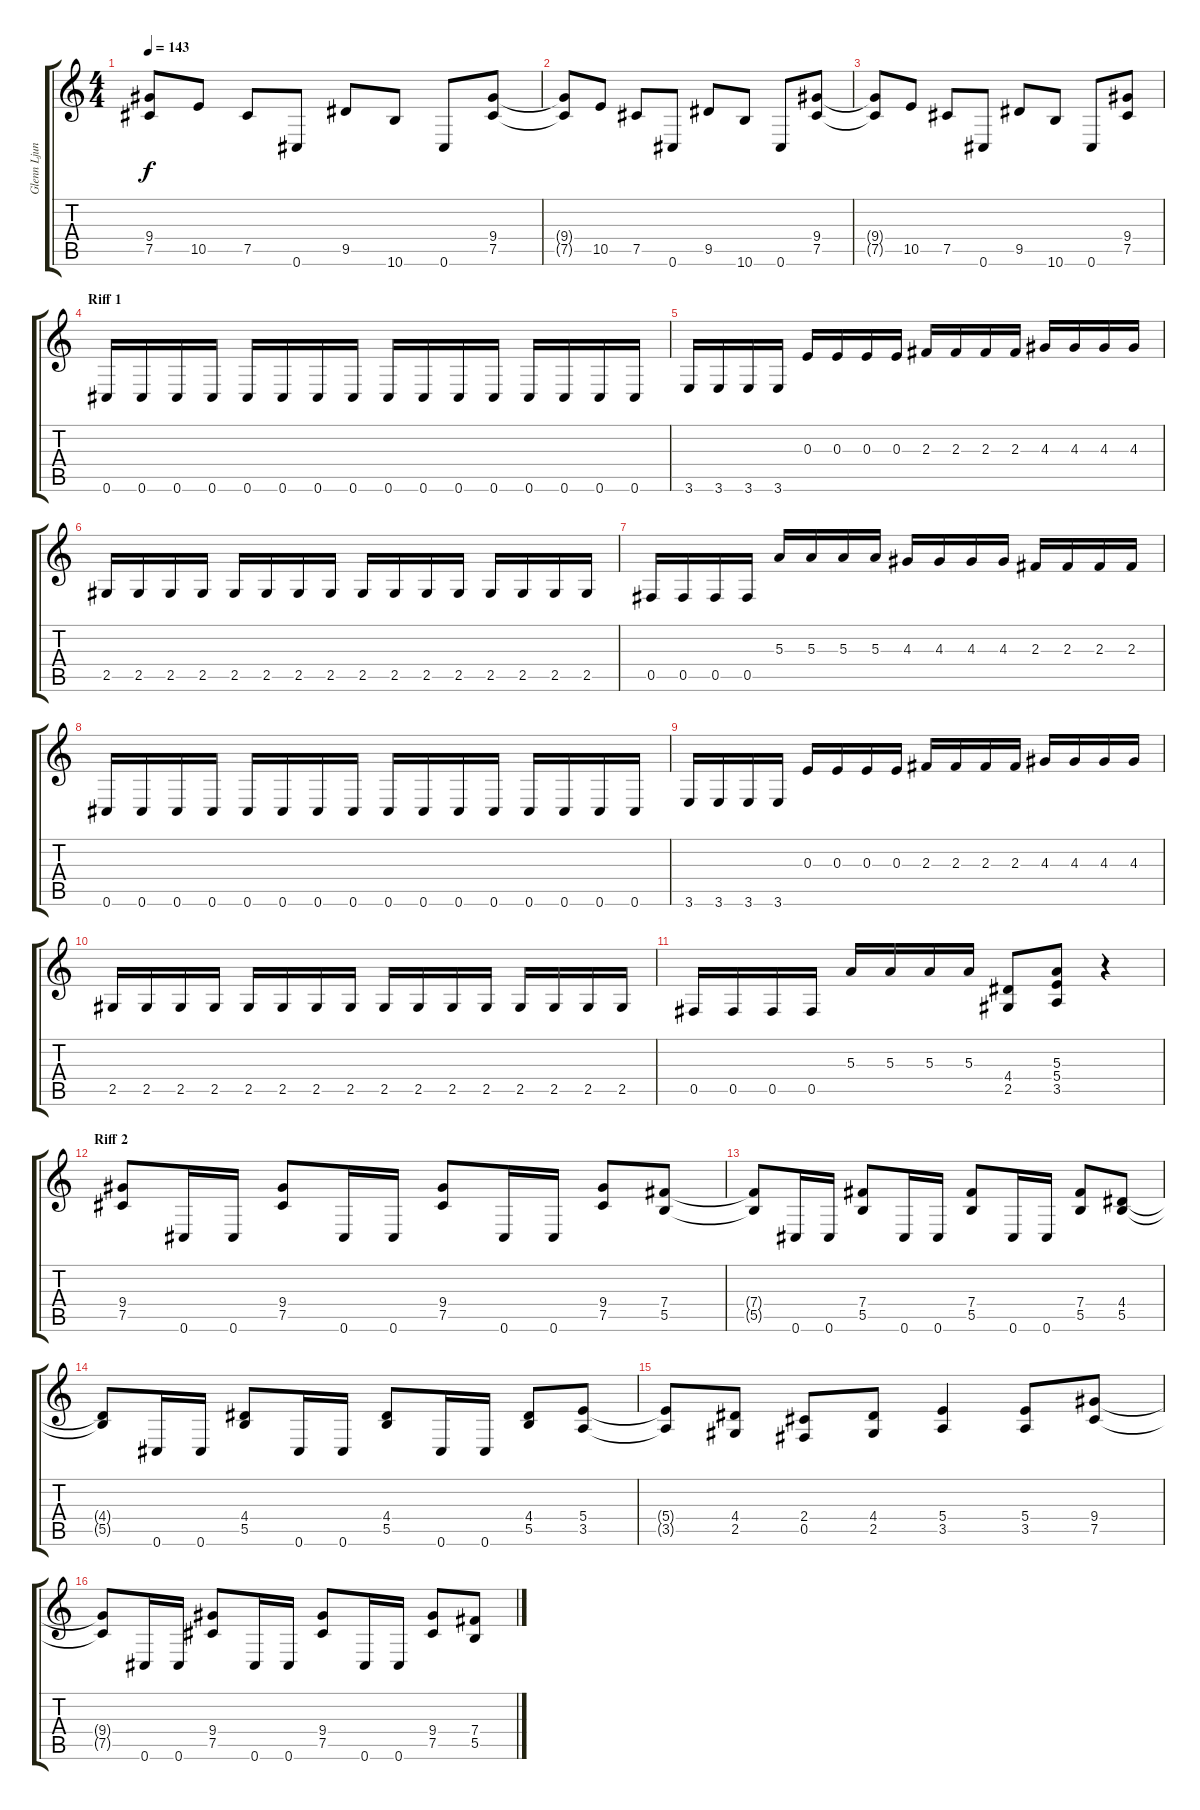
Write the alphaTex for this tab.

\track ("Glenn Ljungström" "Glenn Ljun") {instrument distortionguitar}
\staff {score tabs}
\tuning (Db4 Ab3 E3 B2 Gb2 Db2) {hide}
\ts (4 4)
\tempo 143
\clef g2
\ks c
(9.4{t} 7.5{t}).8{dy f} 10.5.8 7.5.8 0.6.8 9.5.8 10.6.8 0.6.8 (9.4 7.5).8 |
(9.4{t} 7.5{t}).8 10.5.8 7.5.8 0.6.8 9.5.8 10.6.8 0.6.8 (9.4 7.5).8 |
(9.4{t} 7.5{t}).8 10.5.8 7.5.8 0.6.8 9.5.8 10.6.8 0.6.8 (9.4 7.5).8 |
\section ("" "Riff 1")
0.6.16 0.6.16 0.6.16 0.6.16 0.6.16 0.6.16 0.6.16 0.6.16 0.6.16 0.6.16 0.6.16 0.6.16 0.6.16 0.6.16 0.6.16 0.6.16 |
3.6.16 3.6.16 3.6.16 3.6.16 0.3.16 0.3.16 0.3.16 0.3.16 2.3.16 2.3.16 2.3.16 2.3.16 4.3.16 4.3.16 4.3.16 4.3.16 |
2.5.16 2.5.16 2.5.16 2.5.16 2.5.16 2.5.16 2.5.16 2.5.16 2.5.16 2.5.16 2.5.16 2.5.16 2.5.16 2.5.16 2.5.16 2.5.16 |
0.5.16 0.5.16 0.5.16 0.5.16 5.3.16 5.3.16 5.3.16 5.3.16 4.3.16 4.3.16 4.3.16 4.3.16 2.3.16 2.3.16 2.3.16 2.3.16 |
0.6.16 0.6.16 0.6.16 0.6.16 0.6.16 0.6.16 0.6.16 0.6.16 0.6.16 0.6.16 0.6.16 0.6.16 0.6.16 0.6.16 0.6.16 0.6.16 |
3.6.16 3.6.16 3.6.16 3.6.16 0.3.16 0.3.16 0.3.16 0.3.16 2.3.16 2.3.16 2.3.16 2.3.16 4.3.16 4.3.16 4.3.16 4.3.16 |
2.5.16 2.5.16 2.5.16 2.5.16 2.5.16 2.5.16 2.5.16 2.5.16 2.5.16 2.5.16 2.5.16 2.5.16 2.5.16 2.5.16 2.5.16 2.5.16 |
0.5.16 0.5.16 0.5.16 0.5.16 5.3.16 5.3.16 5.3.16 5.3.16 (4.4 2.5).8 (5.3 5.4 3.5).8 r.4 |
\section ("" "Riff 2")
(9.4 7.5).8 0.6.16 0.6.16 (9.4 7.5).8 0.6.16 0.6.16 (9.4 7.5).8 0.6.16 0.6.16 (9.4 7.5).8 (7.4 5.5).8 |
(7.4{t} 5.5{t}).8 0.6.16 0.6.16 (7.4 5.5).8 0.6.16 0.6.16 (7.4 5.5).8 0.6.16 0.6.16 (7.4 5.5).8 (4.4 5.5).8 |
(4.4{t} 5.5{t}).8 0.6.16 0.6.16 (4.4 5.5).8 0.6.16 0.6.16 (4.4 5.5).8 0.6.16 0.6.16 (4.4 5.5).8 (5.4 3.5).8 |
(5.4{t} 3.5{t}).8 (4.4 2.5).8 (2.4 0.5).8 (4.4 2.5).8 (5.4 3.5).4 (5.4 3.5).8 (9.4 7.5).8 |
(9.4{t} 7.5{t}).8 0.6.16 0.6.16 (9.4 7.5).8 0.6.16 0.6.16 (9.4 7.5).8 0.6.16 0.6.16 (9.4 7.5).8 (7.4 5.5).8
